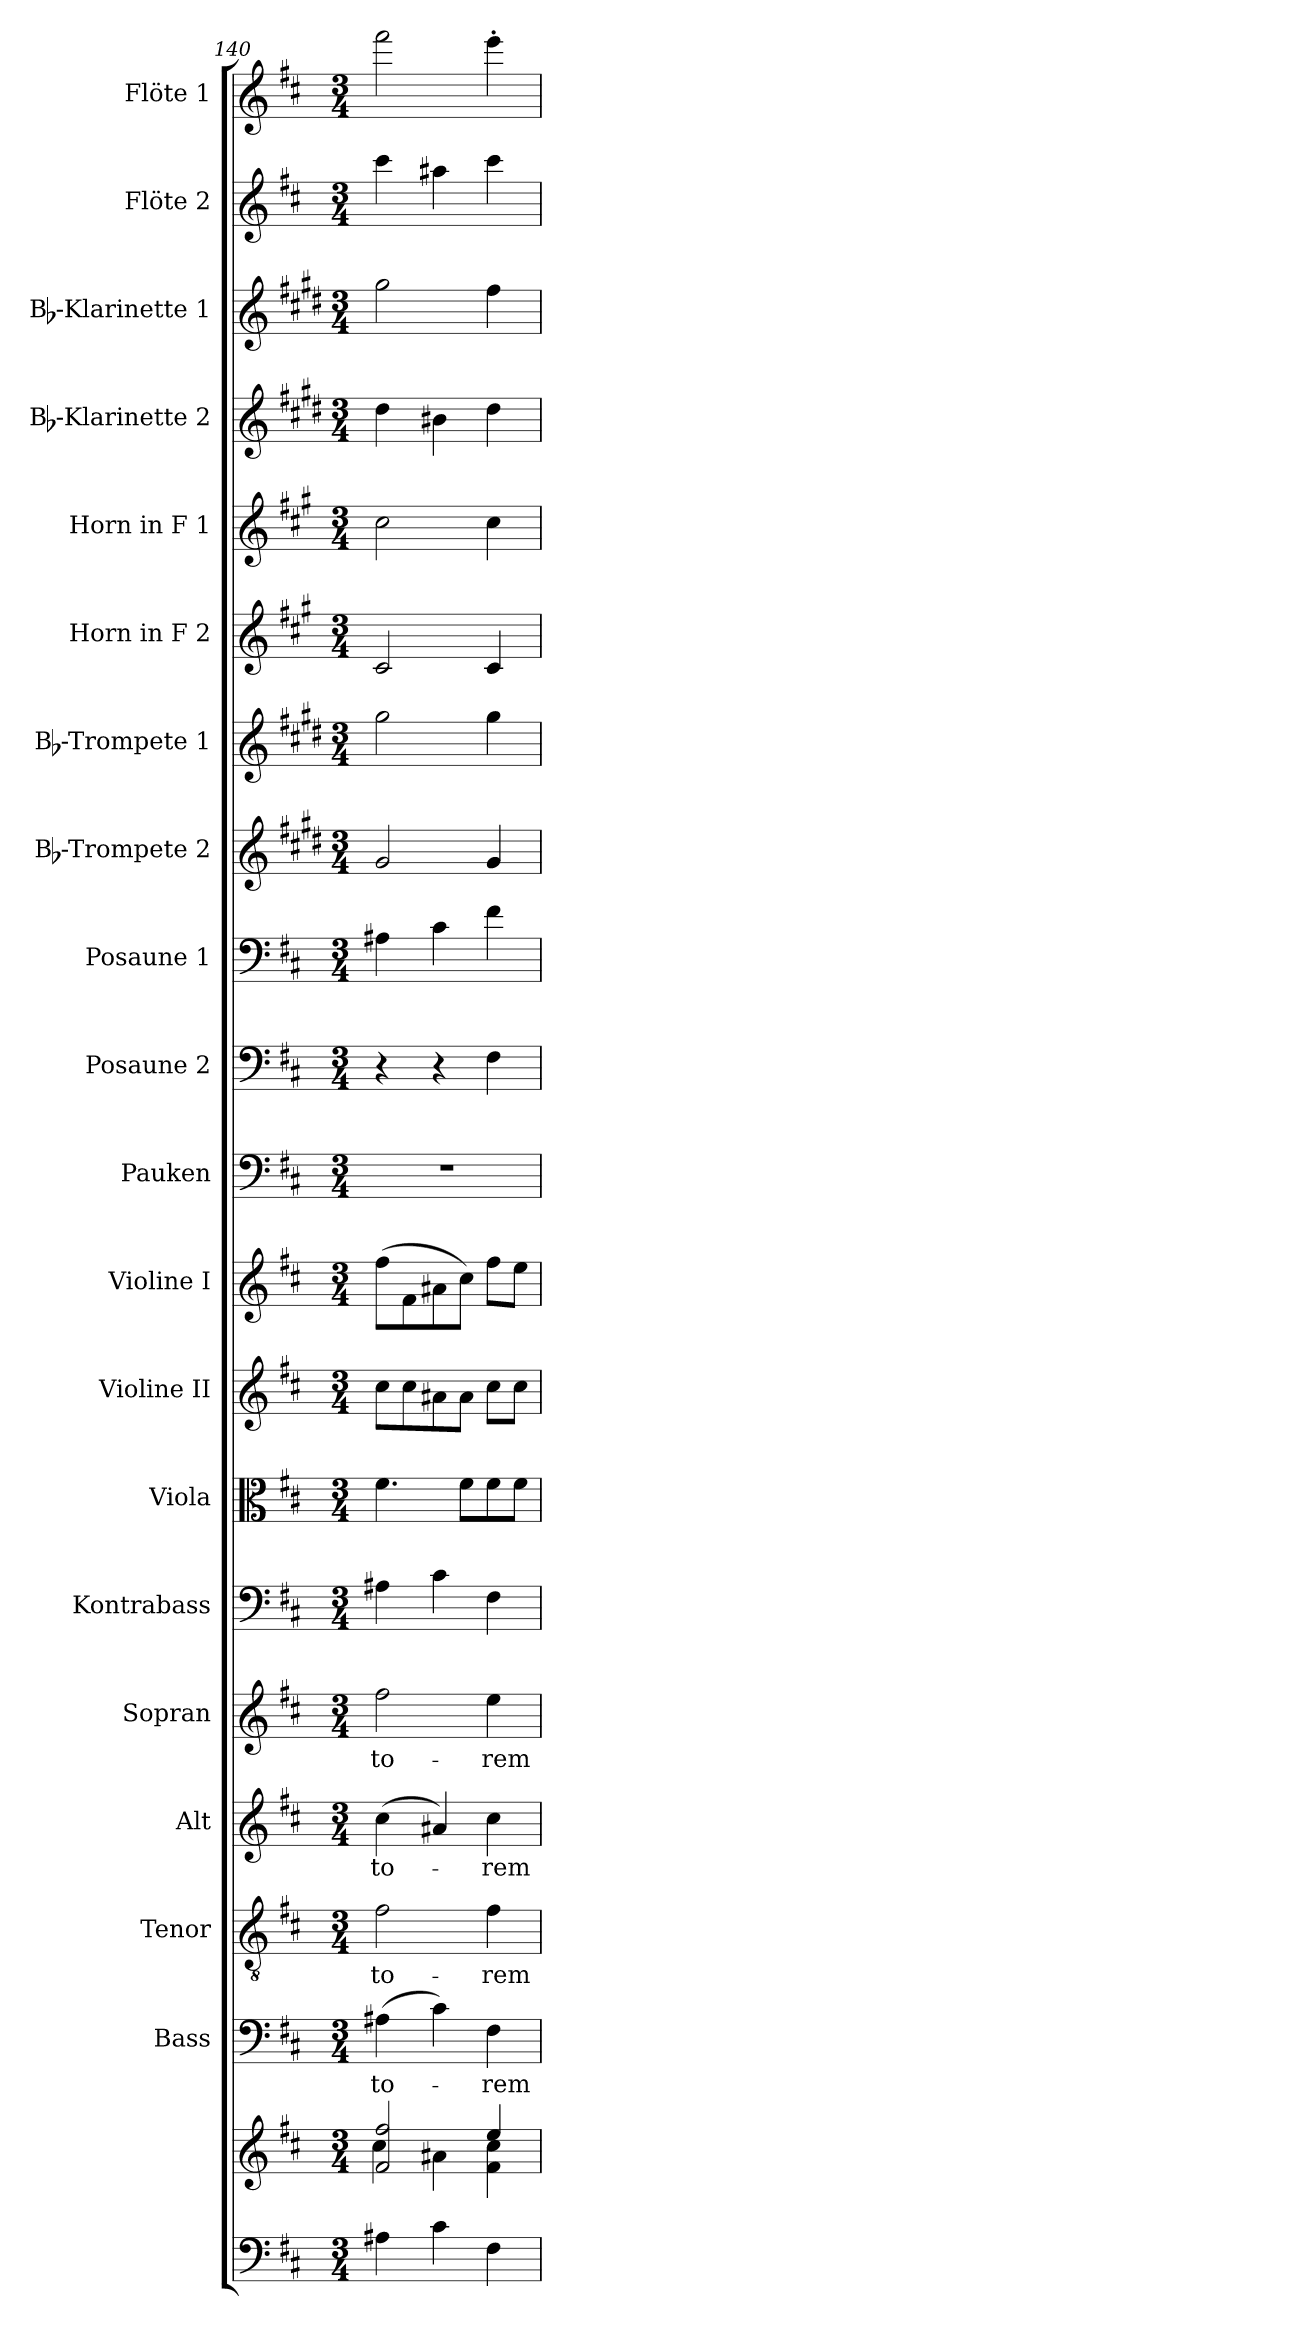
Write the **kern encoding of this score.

**kern	**kern	**kern	**text	**kern	**text	**kern	**text	**kern	**text	**kern	**kern	**kern	**kern	**kern	**kern	**kern	**kern	**kern	**kern	**kern	**kern	**kern	**kern	**kern
*part20	*part20	*part19	*part19	*part18	*part18	*part17	*part17	*part16	*part16	*part15	*part14	*part13	*part12	*part11	*part10	*part9	*part8	*part7	*part6	*part5	*part4	*part3	*part2	*part1
*staff21	*staff20	*staff19	*staff19	*staff18	*staff18	*staff17	*staff17	*staff16	*staff16	*staff15	*staff14	*staff13	*staff12	*staff11	*staff10	*staff9	*staff8	*staff7	*staff6	*staff5	*staff4	*staff3	*staff2	*staff1
*	*	*I"Bass	*	*I"Tenor	*	*I"Alt	*	*I"Sopran	*	*I"Kontrabass	*I"Viola	*I"Violine II	*I"Violine I	*I"Pauken	*I"Posaune 2	*I"Posaune 1	*I"Bb-Trompete 2	*I"Bb-Trompete 1	*I"Horn in F 2	*I"Horn in F 1	*I"Bb-Klarinette 2	*I"Bb-Klarinette 1	*I"Flöte 2	*I"Flöte 1
*	*	*I'B.	*	*I'T.	*	*I'A.	*	*I'S.	*	*I'Kb.	*I'Vla.	*I'Vl. II	*I'Vl. I	*I'Pk.	*I'Pos. 2	*I'Pos. 1	*I'Bb Trp. 2	*I'Bb Trp. 1	*	*	*I'Bb Kl. 2	*I'Bb Kl. 1	*I'Fl. 2	*I'Fl. 1
*clefF4	*clefG2	*clefF4	*	*clefGv2	*	*clefG2	*	*clefG2	*	*clefF4	*clefC3	*clefG2	*clefG2	*clefF4	*clefF4	*clefF4	*clefG2	*clefG2	*clefG2	*clefG2	*clefG2	*clefG2	*clefG2	*clefG2
*	*	*	*	*	*	*	*	*	*	*ITrd7c12	*	*	*	*	*	*	*ITrd1c2	*ITrd1c2	*ITrd4c7	*ITrd4c7	*ITrd1c2	*ITrd1c2	*	*
*k[f#c#]	*k[f#c#]	*k[f#c#]	*	*k[f#c#]	*	*k[f#c#]	*	*k[f#c#]	*	*k[f#c#]	*k[f#c#]	*k[f#c#]	*k[f#c#]	*k[f#c#]	*k[f#c#]	*k[f#c#]	*k[f#c#]	*k[f#c#]	*k[f#c#]	*k[f#c#]	*k[f#c#]	*k[f#c#]	*k[f#c#]	*k[f#c#]
*D:	*D:	*D:	*	*D:	*	*D:	*	*D:	*	*D:	*D:	*D:	*D:	*D:	*D:	*D:	*D:	*D:	*D:	*D:	*D:	*D:	*D:	*D:
*M3/4	*M3/4	*M3/4	*	*M3/4	*	*M3/4	*	*M3/4	*	*M3/4	*M3/4	*M3/4	*M3/4	*M3/4	*M3/4	*M3/4	*M3/4	*M3/4	*M3/4	*M3/4	*M3/4	*M3/4	*M3/4	*M3/4
=140	=140	=140	=140	=140	=140	=140	=140	=140	=140	=140	=140	=140	=140	=140	=140	=140	=140	=140	=140	=140	=140	=140	=140	=140
*	*^	*	*	*	*	*	*	*	*	*	*	*	*	*	*	*	*	*	*	*	*	*	*	*
!	!	!	!	!LO:LY:b	!	!LO:LY:b	!	!LO:LY:b	!	!LO:LY:b	!	!	!	!	!	!	!	!	!	!	!	!	!	!	!
4A#X\	2f#/ 2ff#/	4cc#\	(>4A#X\	-to-	2f#\	-to-	(>4cc#\	-to-	2ff#\	-to-	4AA#X\	4.f#\	8cc#\L	(>8ff#\L	2.r	4r	4A#X\	2f#/	2ff#\	2F#/	2f#\	4cc#\	2ff#\	4ccc#\	2fff#\
.	.	.	.	.	.	.	.	.	.	.	.	.	8cc#\	8f#\	.	.	.	.	.	.	.	.	.	.	.
4c#\	.	4a#X\	4c#\)	.	.	.	4a#X/)	.	.	.	4C#\	.	8a#X\	8a#X\	.	4r	4c#\	.	.	.	.	4a#X\	.	4aa#X\	.
.	.	.	.	.	.	.	.	.	.	.	.	8f#\L	8a#\J	8cc#\J)	.	.	.	.	.	.	.	.	.	.	.
!	!	!	!	!LO:LY:b	!	!LO:LY:b	!	!LO:LY:b	!	!LO:LY:b	!	!	!	!	!	!	!	!	!	!	!	!	!	!	!
4F#\	4ee/	4f#\ 4cc#\	4F#\	-rem	4f#\	-rem	4cc#\	-rem	4ee\	-rem	4FF#\	8f#\	8cc#\L	8ff#\L	.	4F#\	4f#\	4f#/	4ff#\	4F#/	4f#\	4cc#\	4ee\	4ccc#\	4eee'>\
.	.	.	.	.	.	.	.	.	.	.	.	8f#\J	8cc#\J	8ee\J	.	.	.	.	.	.	.	.	.	.	.
*	*v	*v	*	*	*	*	*	*	*	*	*	*	*	*	*	*	*	*	*	*	*	*	*	*	*
=	=	=	=	=	=	=	=	=	=	=	=	=	=	=	=	=	=	=	=	=	=	=	=	=
*-	*-	*-	*-	*-	*-	*-	*-	*-	*-	*-	*-	*-	*-	*-	*-	*-	*-	*-	*-	*-	*-	*-	*-	*-
